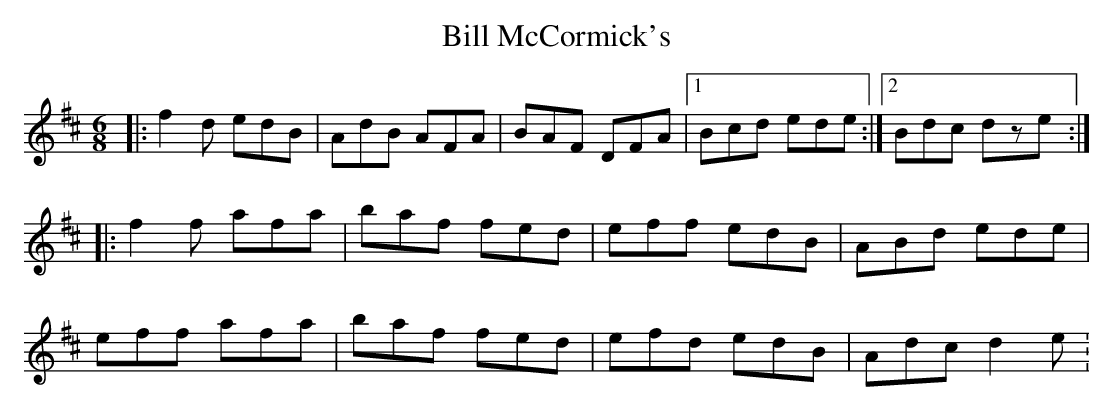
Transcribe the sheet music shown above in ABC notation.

X:1
T:Bill McCormick's
M:6/8
L:1/8
K:D
|:f2d edB|AdB AFA|BAF DFA|1 Bcd ede:|2 Bdc dze:|!
|:f2f afa|baf fed|eff edB|ABd ede|!
eff afa|baf fed|efd edB|Adc d2e :
